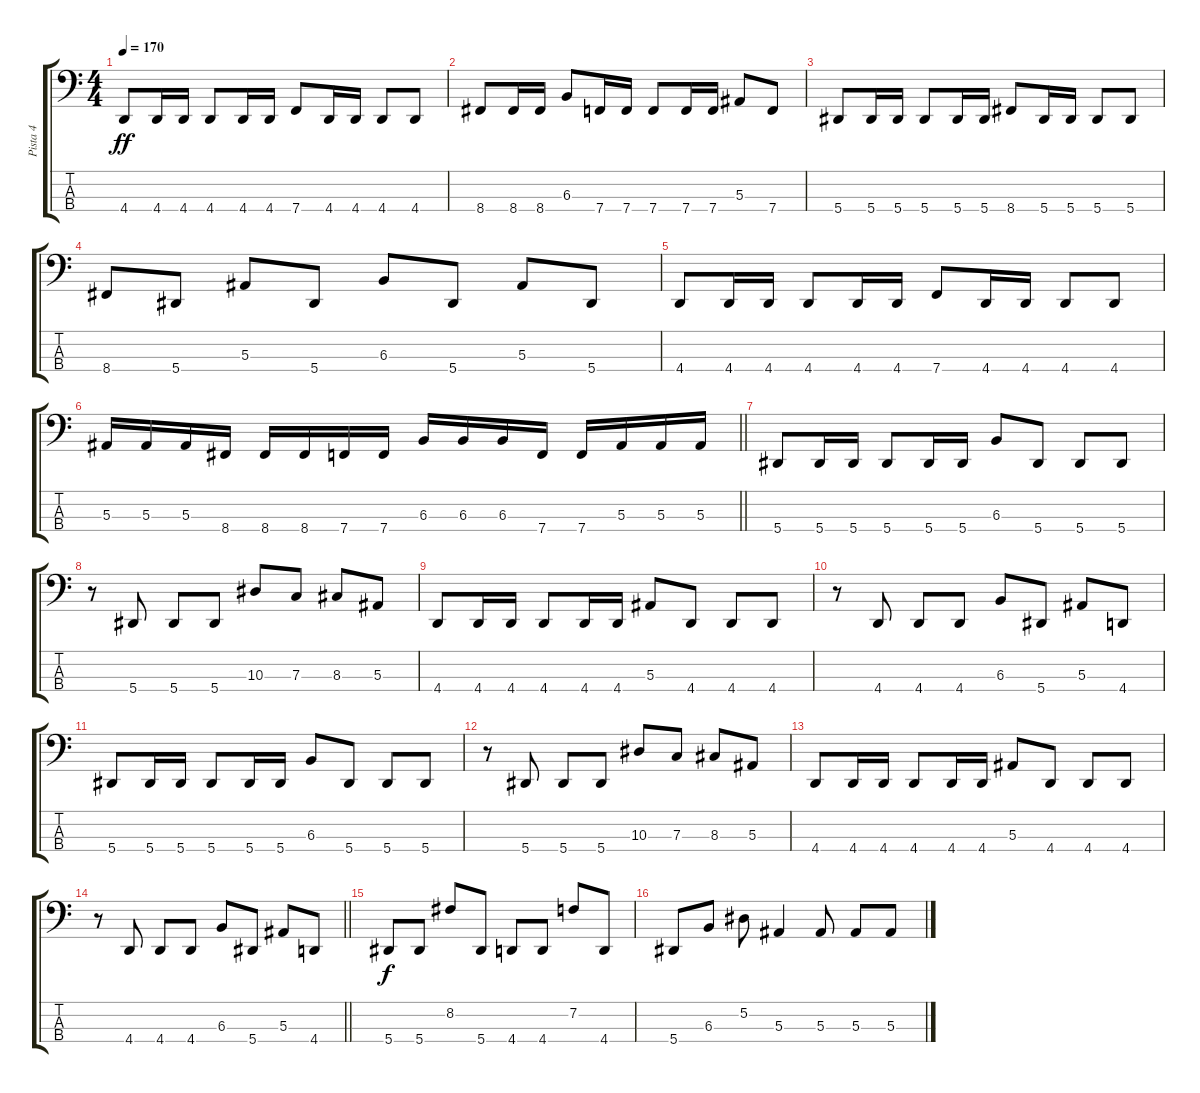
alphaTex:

\track ("Pista 4" "Pista 4") {instrument electricbassfinger}
\staff {score tabs}
\tuning (Eb2 Bb1 F1 Bb0) {hide}
\ts (4 4)
\tempo 170
\clef f4
\ks c
4.4.8{dy ff} 4.4.16 4.4.16 4.4.8 4.4.16 4.4.16 7.4.8 4.4.16 4.4.16 4.4.8 4.4.8 |
8.4.8 8.4.16 8.4.16 6.3.8 7.4.16 7.4.16 7.4.8 7.4.16 7.4.16 5.3.8 7.4.8 |
5.4.8 5.4.16 5.4.16 5.4.8 5.4.16 5.4.16 8.4.8 5.4.16 5.4.16 5.4.8 5.4.8 |
8.4.8 5.4.8 5.3.8 5.4.8 6.3.8 5.4.8 5.3.8 5.4.8 |
4.4.8 4.4.16 4.4.16 4.4.8 4.4.16 4.4.16 7.4.8 4.4.16 4.4.16 4.4.8 4.4.8 |
\barLineRight lightlight
5.3.16 5.3.16 5.3.16 8.4.16 8.4.16 8.4.16 7.4.16 7.4.16 6.3.16 6.3.16 6.3.16 7.4.16 7.4.16 5.3.16 5.3.16 5.3.16 |
5.4.8 5.4.16 5.4.16 5.4.8 5.4.16 5.4.16 6.3.8 5.4.8 5.4.8 5.4.8 |
r.8 5.4.8 5.4.8 5.4.8 10.3.8 7.3.8 8.3.8 5.3.8 |
4.4.8 4.4.16 4.4.16 4.4.8 4.4.16 4.4.16 5.3.8 4.4.8 4.4.8 4.4.8 |
r.8 4.4.8 4.4.8 4.4.8 6.3.8 5.4.8 5.3.8 4.4.8 |
5.4.8 5.4.16 5.4.16 5.4.8 5.4.16 5.4.16 6.3.8 5.4.8 5.4.8 5.4.8 |
r.8 5.4.8 5.4.8 5.4.8 10.3.8 7.3.8 8.3.8 5.3.8 |
4.4.8 4.4.16 4.4.16 4.4.8 4.4.16 4.4.16 5.3.8 4.4.8 4.4.8 4.4.8 |
\barLineRight lightlight
r.8 4.4.8 4.4.8 4.4.8 6.3.8 5.4.8 5.3.8 4.4.8 |
5.4.8{dy f} 5.4.8 8.2.8 5.4.8 4.4.8 4.4.8 7.2.8 4.4.8 |
5.4.8 6.3.8 5.2.8 5.3.4 5.3.8 5.3.8 5.3.8
